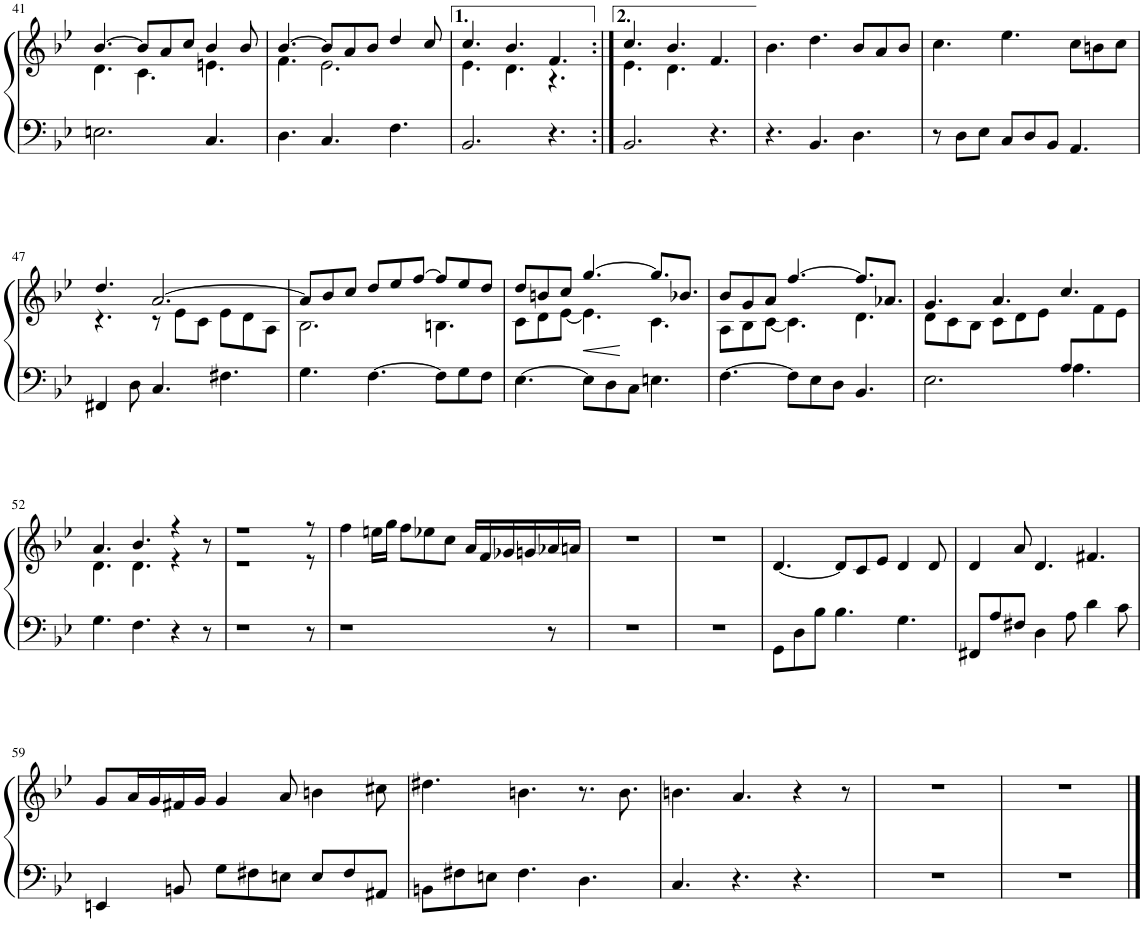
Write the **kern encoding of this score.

**kern	**kern	**dynam
*part1	*part1	*part1
*staff2	*staff1	*staff1/2
*I"Piano	*	*
*I'Pno	*	*
!!LO:PB:g=z
*clefF4	*clefG2	*
*k[b-e-]	*k[b-e-]	*
*M9/8	*M9/8	*
=41	=41	=41
*	*^	*
2.En\	[4.b-/	4.d\	.
.	8b-/L]	4.c\	.
.	8a/	.	.
.	8cc/J	.	.
4.C/	4b-/	4.en\	.
.	8b-/	.	.
=42	=42	=42	=42
4.D\	[4.b-/	4.f\	.
4.C/	8b-/L]	2.e-\	.
.	8a/	.	.
.	8b-/J	.	.
4.F\	4dd/	.	.
.	8cc/	.	.
=43	=43	=43	=43
2.BB-/	4.cc/	4.e-\	.
.	4.b-/	4.d\	.
4.r	4.f/	4.r	.
=44:|!	=44:|!	=44:|!	=44:|!
2.BB-/	4.cc/	4.e-\	.
.	4.b-/	4.d\	.
4.r	4.f/	4.ryy	.
*	*v	*v	*
=45	=45	=45
4.r	4.b-\	.
4.BB-/	4.dd\	.
4.D\	8b-/L	.
.	8a/	.
.	8b-/J	.
=46	=46	=46
8r	4.cc\	.
8D\L	.	.
8E-\J	.	.
8C/L	4.ee-\	.
8D/	.	.
8BB-/J	.	.
4.AA/	8cc\L	.
.	8bn\	.
.	8cc\J	.
!!LO:LB:g=z
=47	=47	=47
*	*^	*
4FF#X/	4.dd/	4.r	.
8D\	.	.	.
4.C/	[2.a/	8r	.
.	.	8e-\L	.
.	.	8c\J	.
4.F#X\	.	8e-\L	.
.	.	8d\	.
.	.	8A\J	.
=48	=48	=48	=48
4.G\	8a/L]	2.B-\	.
.	8b-/	.	.
.	8cc/J	.	.
[4.F\	8dd/L	.	.
.	8ee-/	.	.
.	[8ff/J	.	.
8F\L]	8ff/L]	4.Bn\	.
8G\	8ee-/	.	.
8F\J	8dd/J	.	.
=49	=49	=49	=49
[4.E-\	8dd/L	8c\L	.
.	8bn/	8d\	.
.	8cc/J	[8e-\J	.
!	!	!	!LO:HP:b
8E-\L]	[4.gg/	4.e-\]	<
8D\	.	.	.
8C\J	.	.	.
4.En\	8.gg/L]	4.c\	[
.	8.b-X/J	.	.
=50	=50	=50	=50
[4.F\	8b-/L	8A\L	.
.	8g/	8B-\	.
.	8a/J	[8c\J	.
8F\L]	[4.ff/	4.c\]	.
8E-\	.	.	.
8D\J	.	.	.
4.BB-/	8.ff/L]	4.d\	.
.	8.a-X/J	.	.
=51	=51	=51	=51
*^	*	*	*
2.ryy	2.E-\	4.g/	8d\L	.
.	.	.	8c\	.
.	.	.	8B-\J	.
.	.	4.a/	8c\L	.
.	.	.	8d\	.
.	.	.	8e-\J	.
8A/L	4.A\	4.cc/	8ryy	.
4ryy	.	.	8f\	.
.	.	.	8e-\J	.
*v	*v	*	*	*
!!LO:LB:g=z	!!
=52	=52	=52	=52
4.G\	4.a/	4.d\	.
4.F\	4.b-/	4.d\	.
4r	4r	4r	.
8r	8r	8ryy	.
=53	=53	=53	=53
1r	1r	1r	.
8r	8r	8r	.
*	*v	*v	*
=54	=54	=54
1r	4ff\	.
.	16een\LL	.
.	16gg\JJ	.
.	8ff\L	.
.	8ee-X\	.
.	8cc\J	.
.	16a/LL	.
.	16f/	.
.	16g-X/	.
.	16gn/	.
8r	16a-X/	.
.	16an/JJ	.
=55	=55	=55
8%9r	8%9r	.
=56	=56	=56
8%9r	8%9r	.
=57	=57	=57
8GG\L	[4.d/	.
8D\	.	.
8B-\J	.	.
4.B-\	8d/L]	.
.	8c/	.
.	8e-/J	.
4.G\	4d/	.
.	8d/	.
=58	=58	=58
8FF#X/L	4d/	.
8A/	.	.
8F#X/J	8a/	.
4D\	4.d/	.
8A\	.	.
4d\	4.f#X/	.
8c\	.	.
!!LO:LB:g=z
=59	=59	=59
4EEn/	8g/L	.
.	16a/L	.
.	16g/	.
8BBn/	16f#X/	.
.	16g/JJ	.
8G\L	4g/	.
8F#X\	.	.
8En\J	8a/	.
8E/L	4bn\	.
8F#/	.	.
8AA#X/J	8cc#X\	.
=60	=60	=60
8BBn\L	4.dd#X\	.
8F#X\	.	.
8En\J	.	.
4.F#\	4.bn\	.
4.D\	8.r	.
.	8.b\	.
=61	=61	=61
4.C/	4.bn\	.
4.r	4.a/	.
4.r	4r	.
.	8r	.
=62	=62	=62
8%9r	8%9r	.
=63	=63	=63
8%9r	8%9r	.
==	==	==
*-	*-	*-
